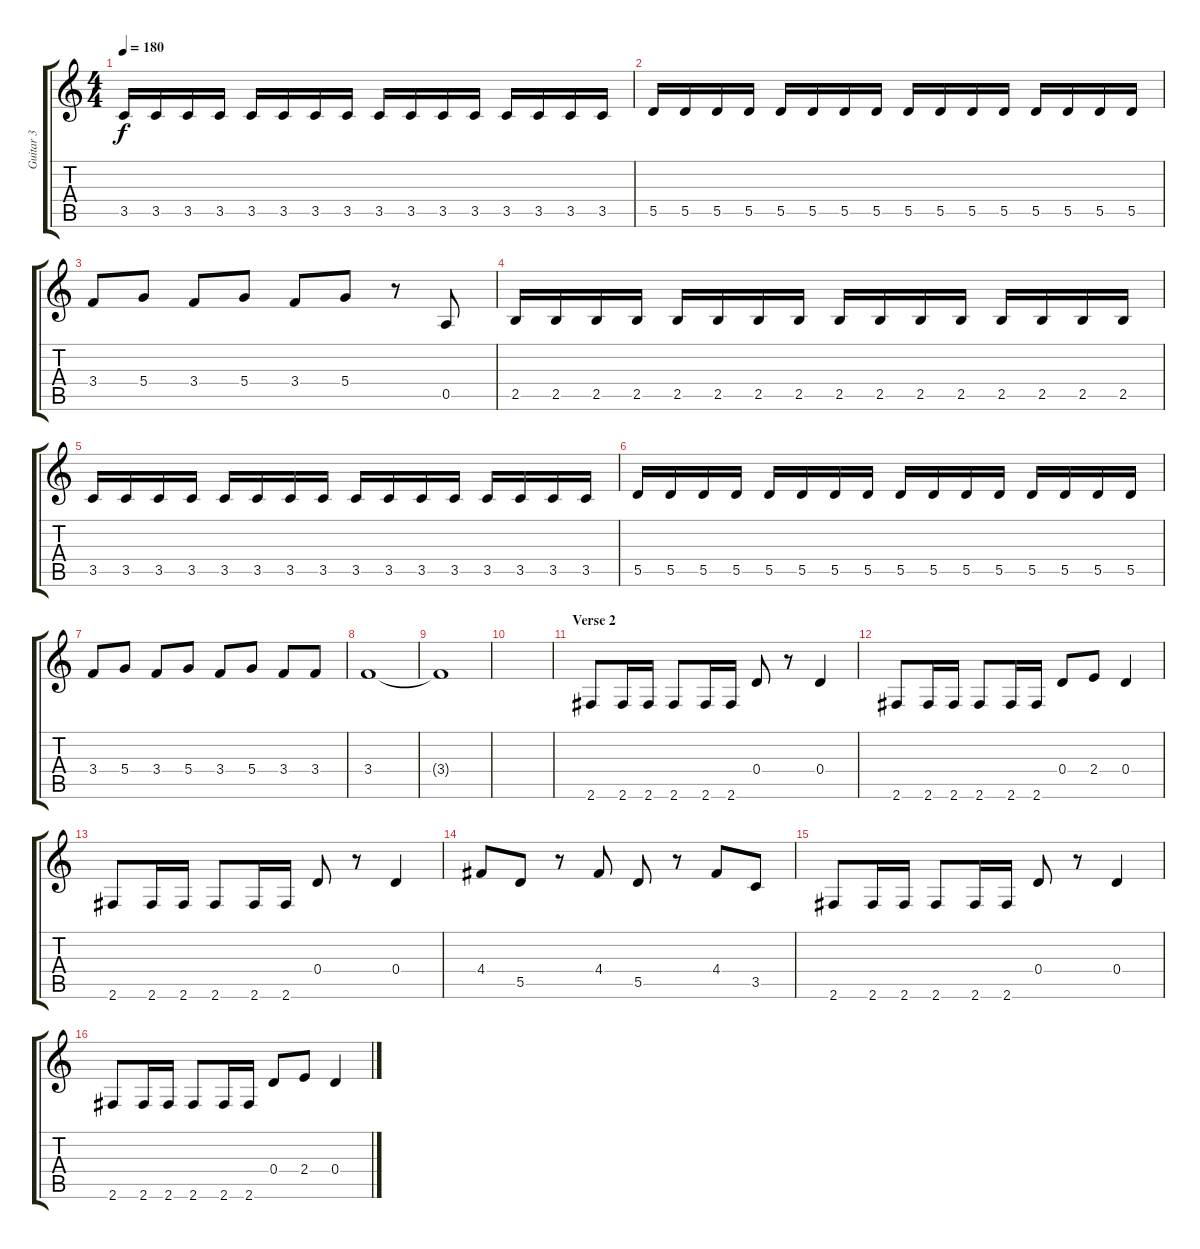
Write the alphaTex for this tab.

\track ("Guitar 3" "Guitar 3") {instrument overdrivenguitar}
\staff {score tabs}
\tuning (E4 B3 G3 D3 A2 E2) {hide}
\ts (4 4)
\tempo 180
\clef g2
\ks c
3.5.16{dy f} 3.5.16 3.5.16 3.5.16 3.5.16 3.5.16 3.5.16 3.5.16 3.5.16 3.5.16 3.5.16 3.5.16 3.5.16 3.5.16 3.5.16 3.5.16 |
5.5.16 5.5.16 5.5.16 5.5.16 5.5.16 5.5.16 5.5.16 5.5.16 5.5.16 5.5.16 5.5.16 5.5.16 5.5.16 5.5.16 5.5.16 5.5.16 |
3.4.8 5.4.8 3.4.8 5.4.8 3.4.8 5.4.8 r.8 0.5.8 |
2.5.16 2.5.16 2.5.16 2.5.16 2.5.16 2.5.16 2.5.16 2.5.16 2.5.16 2.5.16 2.5.16 2.5.16 2.5.16 2.5.16 2.5.16 2.5.16 |
3.5.16 3.5.16 3.5.16 3.5.16 3.5.16 3.5.16 3.5.16 3.5.16 3.5.16 3.5.16 3.5.16 3.5.16 3.5.16 3.5.16 3.5.16 3.5.16 |
5.5.16 5.5.16 5.5.16 5.5.16 5.5.16 5.5.16 5.5.16 5.5.16 5.5.16 5.5.16 5.5.16 5.5.16 5.5.16 5.5.16 5.5.16 5.5.16 |
3.4.8 5.4.8 3.4.8 5.4.8 3.4.8 5.4.8 3.4.8 3.4.8 |
3.4.1 |
3.4{t}.1{volume 7} |
|
\section ("" "Verse 2")
2.6.8{volume 13} 2.6.16 2.6.16 2.6.8 2.6.16 2.6.16 0.4.8 r.8 0.4.4 |
2.6.8 2.6.16 2.6.16 2.6.8 2.6.16 2.6.16 0.4.8 2.4.8 0.4.4 |
2.6.8 2.6.16 2.6.16 2.6.8 2.6.16 2.6.16 0.4.8 r.8 0.4.4 |
4.4.8 5.5.8 r.8 4.4.8 5.5.8 r.8 4.4.8 3.5.8 |
2.6.8 2.6.16 2.6.16 2.6.8 2.6.16 2.6.16 0.4.8 r.8 0.4.4 |
2.6.8 2.6.16 2.6.16 2.6.8 2.6.16 2.6.16 0.4.8 2.4.8 0.4.4
